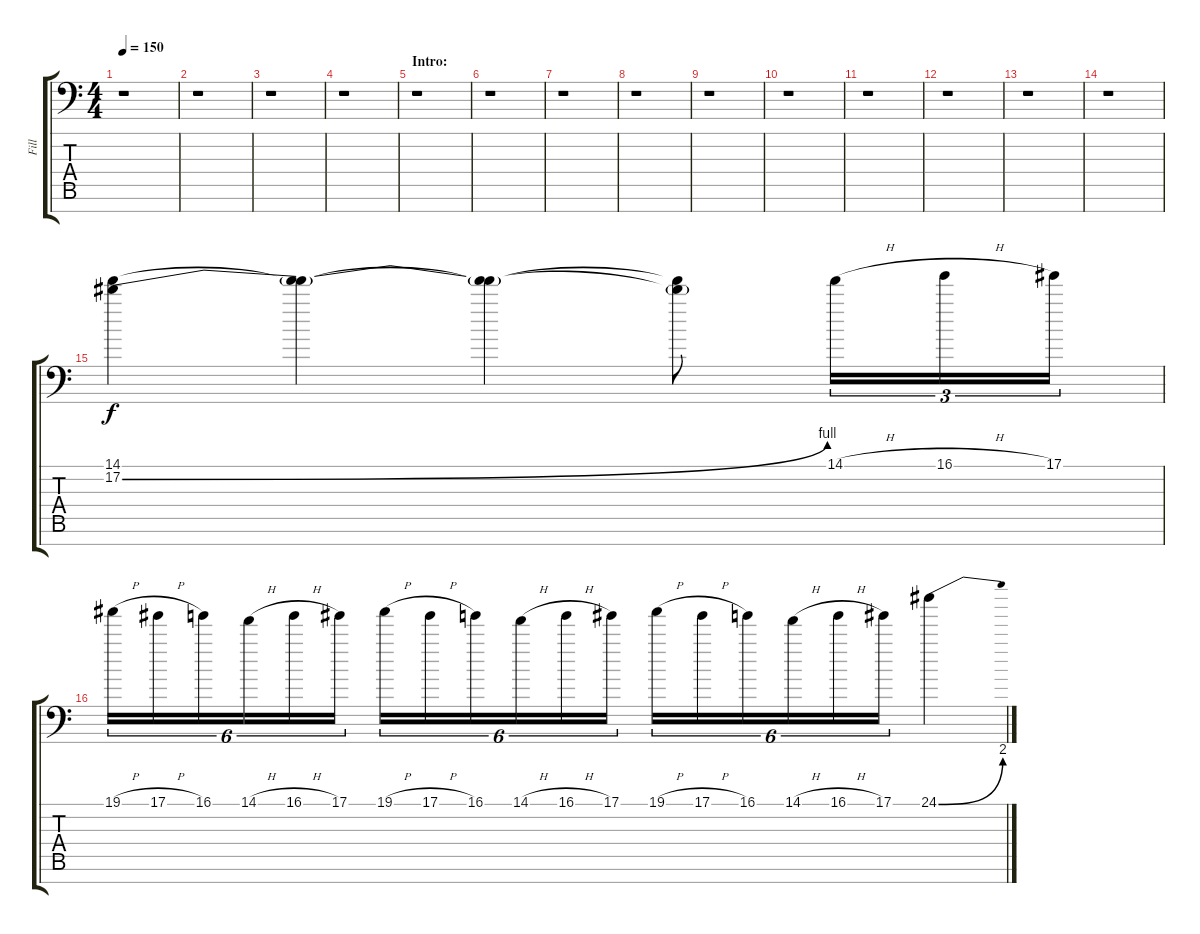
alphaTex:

\track ("Fill" "Fill") {instrument distortionguitar}
\staff {score tabs}
\tuning (Eb4 Bb3 Gb3 Db3 Ab2 Eb2 Bb1) {hide}
\ts (4 4)
\tempo 150
\clef f4
\ks c
r.1{dy f instrument distortionguitar} |
r.1 |
r.1 |
r.1 |
\section ("" "Intro:")
r.1 |
r.1 |
r.1 |
r.1 |
r.1 |
r.1 |
r.1 |
r.1 |
r.1 |
r.1 |
(14.1 17.2{be (bend 0 0 60 4)}).4{volume 12} (14.1{t} 17.2{t}).4 (14.1{t} 17.2{t}).4 (14.1{t} 17.2{t}).8 14.1{h}.16{tu (3 2)} 16.1{h}.16{tu (3 2)} 17.1.16{tu (3 2)} |
19.1{h}.16{tu (6 4)} 17.1{h}.16{tu (6 4)} 16.1.16{tu (6 4)} 14.1{h}.16{tu (6 4)} 16.1{h}.16{tu (6 4)} 17.1.16{tu (6 4)} 19.1{h}.16{tu (6 4)} 17.1{h}.16{tu (6 4)} 16.1.16{tu (6 4)} 14.1{h}.16{tu (6 4)} 16.1{h}.16{tu (6 4)} 17.1.16{tu (6 4)} 19.1{h}.16{tu (6 4)} 17.1{h}.16{tu (6 4)} 16.1.16{tu (6 4)} 14.1{h}.16{tu (6 4)} 16.1{h}.16{tu (6 4)} 17.1.16{tu (6 4)} 24.1{be (bend 0 0 60 8)}.4
